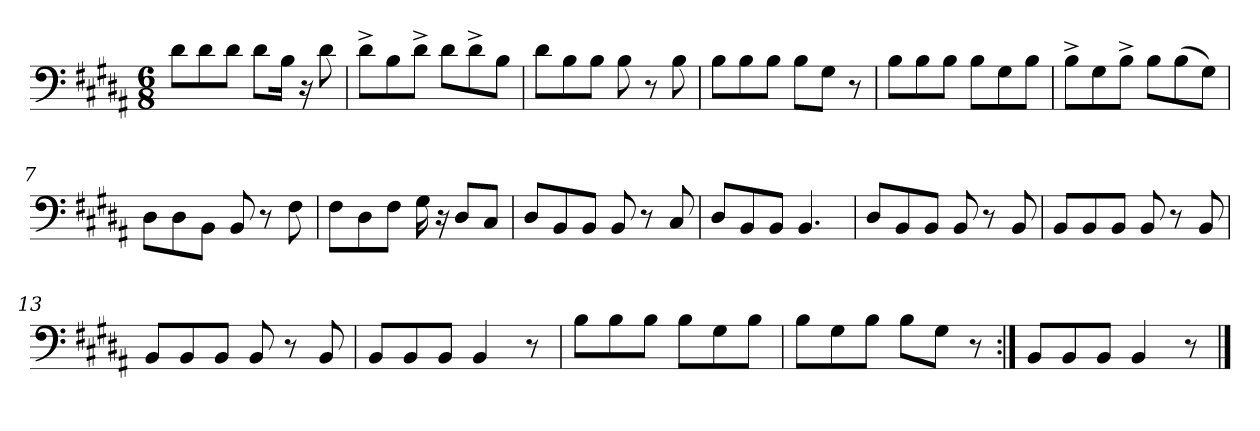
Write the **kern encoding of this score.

**kern
*part1
*staff1
*clefF4
*k[f#c#g#d#a#]
*M6/8
=1
8d#\L
8d#\
8d#\J
8d#\L
16B\Jk
16r
8d#\
=2
8d#^\L
8B\
8d#^\J
8d#\L
8d#^\
8B\J
=3
8d#\L
8B\
8B\J
8B\
8r
8B\
=4
8B\L
8B\
8B\J
8B\L
8G#\J
8r
=5
8B\L
8B\
8B\J
8B\L
8G#\
8B\J
=6
8B^\L
8G#\
8B^\J
8B\L
(8B\
8G#\J)
=7
8D#\L
8D#\
8BB\J
8BB/
8r
8F#\
=8
8F#\L
8D#\
8F#\J
16G#\
16r
8D#/L
8C#/J
=9
8D#/L
8BB/
8BB/J
8BB/
8r
8C#/
=10
8D#/L
8BB/
8BB/J
4.BB/
=11
8D#/L
8BB/
8BB/J
8BB/
8r
8BB/
=12
8BB/L
8BB/
8BB/J
8BB/
8r
8BB/
=13
8BB/L
8BB/
8BB/J
8BB/
8r
8BB/
=14
8BB/L
8BB/
8BB/J
4BB/
8r
=15
8B\L
8B\
8B\J
8B\L
8G#\
8B\J
=16
8B\L
8G#\
8B\J
8B\L
8G#\J
8r
=17:|!
8BB/L
8BB/
8BB/J
4BB/
8r
==
*-
